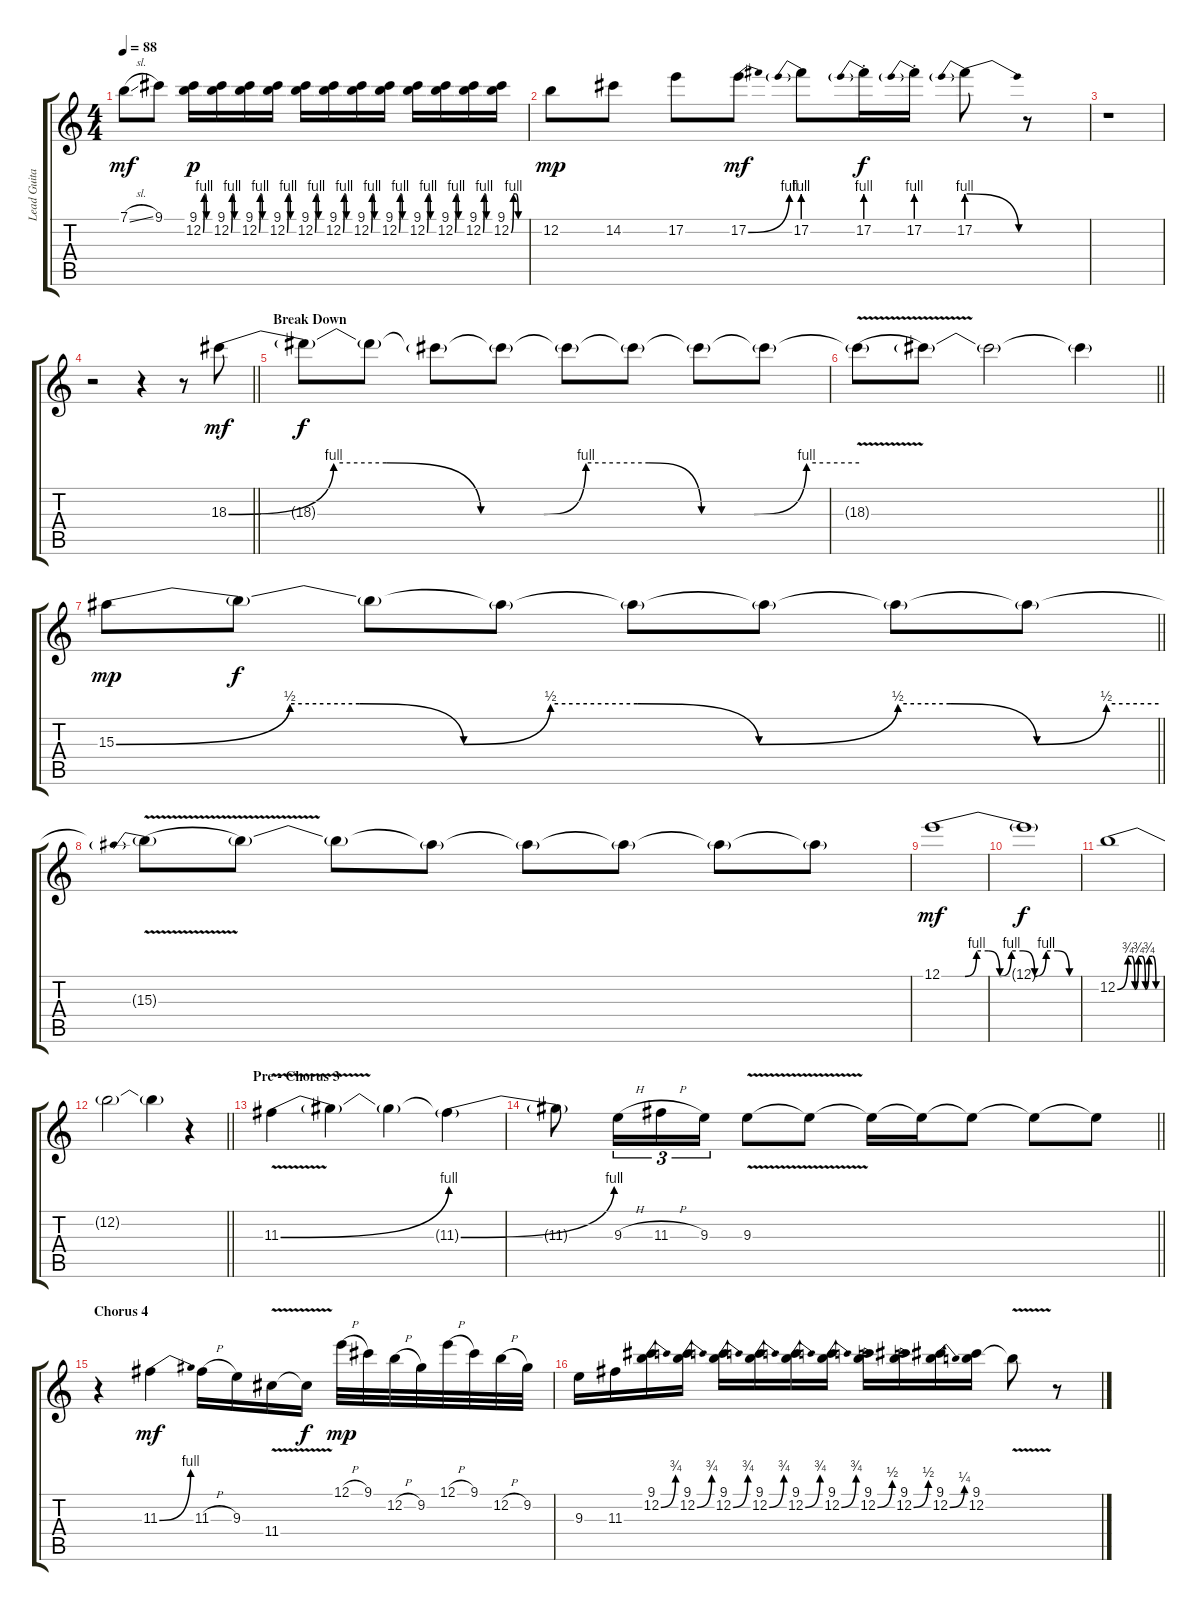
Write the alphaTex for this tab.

\track ("Lead Guitar" "Lead Guita") {instrument distortionguitar}
\staff {score tabs}
\tuning (E4 B3 G3 D3 A2 E2) {hide}
\ts (4 4)
\tempo 88
\clef g2
\ks c
7.1{sl}.8{dy mf volume 12} 9.1.8 (9.1 12.2{be (custom 0 0 10 4 20 4 30 0 60 0)}).16{dy p} (9.1 12.2{be (custom 0 0 10 4 20 4 30 0 60 0)}).16 (9.1 12.2{be (custom 0 0 10 4 20 4 30 0 60 0)}).16 (9.1 12.2{be (custom 0 0 10 4 20 4 30 0 60 0)}).16 (9.1 12.2{be (custom 0 0 10 4 20 4 30 0 60 0)}).16 (9.1 12.2{be (custom 0 0 10 4 20 4 30 0 60 0)}).16 (9.1 12.2{be (custom 0 0 10 4 20 4 30 0 60 0)}).16 (9.1 12.2{be (custom 0 0 10 4 20 4 30 0 60 0)}).16 (9.1 12.2{be (custom 0 0 10 4 20 4 30 0 60 0)}).16 (9.1 12.2{be (custom 0 0 10 4 20 4 30 0 60 0)}).16 (9.1 12.2{be (custom 0 0 10 4 20 4 30 0 60 0)}).16 (9.1 12.2{be (custom 0 0 10 4 20 4 30 0 60 0)}).16 |
12.2.8{dy mp} 14.2.8 17.2.8 17.2{be (bend 0 0 60 4)}.8{dy mf} 17.2{be (prebend 0 4 60 4)}.8 17.2{be (prebend 0 4 60 4) st}.16{dy f} 17.2{be (prebend 0 4 60 4) st}.16 17.2{be (prebendrelease 0 4 60 0)}.8 r.8 |
r.1 |
\barLineRight lightlight
r.2 r.4{volume 10} r.8 18.3{be (custom 0 0 10 4 15 4 24 0 30 0 34 4 40 4 45 0 50 0 55 4 60 4)}.8{dy mf} |
\section ("" "Break Down")
18.3{t}.8{dy f} 18.3{t}.8 18.3{t}.8 18.3{t}.8 18.3{t}.8 18.3{t}.8 18.3{t}.8 18.3{t}.8 |
\barLineRight lightlight
18.3{be (hold 0 0 60 0) v t}.8 18.3{t}.8 18.3{t}.2 18.3{t}.4 |
\barLineRight lightlight
15.3{be (custom 0 0 10 2 14 2 20 0 25 2 30 2 37 0 45 2 48 2 53 0 57 2 60 2)}.8{dy mp} 15.3{t}.8{dy f} 15.3{t}.8 15.3{t}.8 15.3{t}.8 15.3{t}.8 15.3{t}.8 15.3{t}.8 |
15.3{be (prebend 0 2 60 2) v t}.8 15.3{t}.8 15.3{t}.8 15.3{t}.8 15.3{t}.8 15.3{t}.8 15.3{t}.8 15.3{t}.8 |
12.1{be (custom 0 0 10 0 15 4 20 4 25 0 30 4 35 4 40 0 45 4 50 4 55 0 60 0)}.1{dy mf volume 9} |
12.1{t}.1{dy f} |
12.2{be (custom 0 0 15 3 20 3 25 0 30 3 35 3 40 0 45 3 50 3 55 0 60 0)}.1 |
\barLineRight lightlight
12.2{t}.2{volume 2} 12.2{t}.4 r.4 |
\section ("" "Pre - Chorus 3")
11.3{be (bend 0 0 60 4) v}.4{volume 7} 11.3{t}.4 11.3{t}.4 11.3{be (bend 0 0 60 4) t}.4 |
\barLineRight lightlight
11.3{t}.8 9.3{h}.16{tu (3 2)} 11.3{h}.16{tu (3 2)} 9.3.16{tu (3 2)} 9.3{v}.8 9.3{t}.8 9.3{t}.16 9.3{t}.16 9.3{t}.8 9.3{t}.8 9.3{t}.8 |
\section ("" "Chorus 4")
r.4{volume 10} 11.3{be (bend 0 0 60 4)}.4{dy mf} 11.3{h}.16 9.3.16 11.4{v}.16 11.4{t}.16{dy f} 12.1{h}.32{dy mp} 9.1.32 12.2{h}.32 9.2.32 12.1{h}.32 9.1.32 12.2{h}.32 9.2.32 |
9.3.16 11.3.16 (9.1 12.2{be (bend 0 0 60 3)}).16 (9.1 12.2{be (bend 0 0 60 3)}).16 (9.1 12.2{be (bend 0 0 60 3)}).16 (9.1 12.2{be (bend 0 0 60 3)}).16 (9.1 12.2{be (bend 0 0 60 3)}).16 (9.1 12.2{be (bend 0 0 60 3)}).16 (9.1 12.2{be (bend 0 0 60 2)}).16 (9.1 12.2{be (bend 0 0 60 2)}).16 (9.1 12.2{be (bend 0 0 60 1)}).16 (9.1 12.2).16 12.2{v t}.8 r.8
